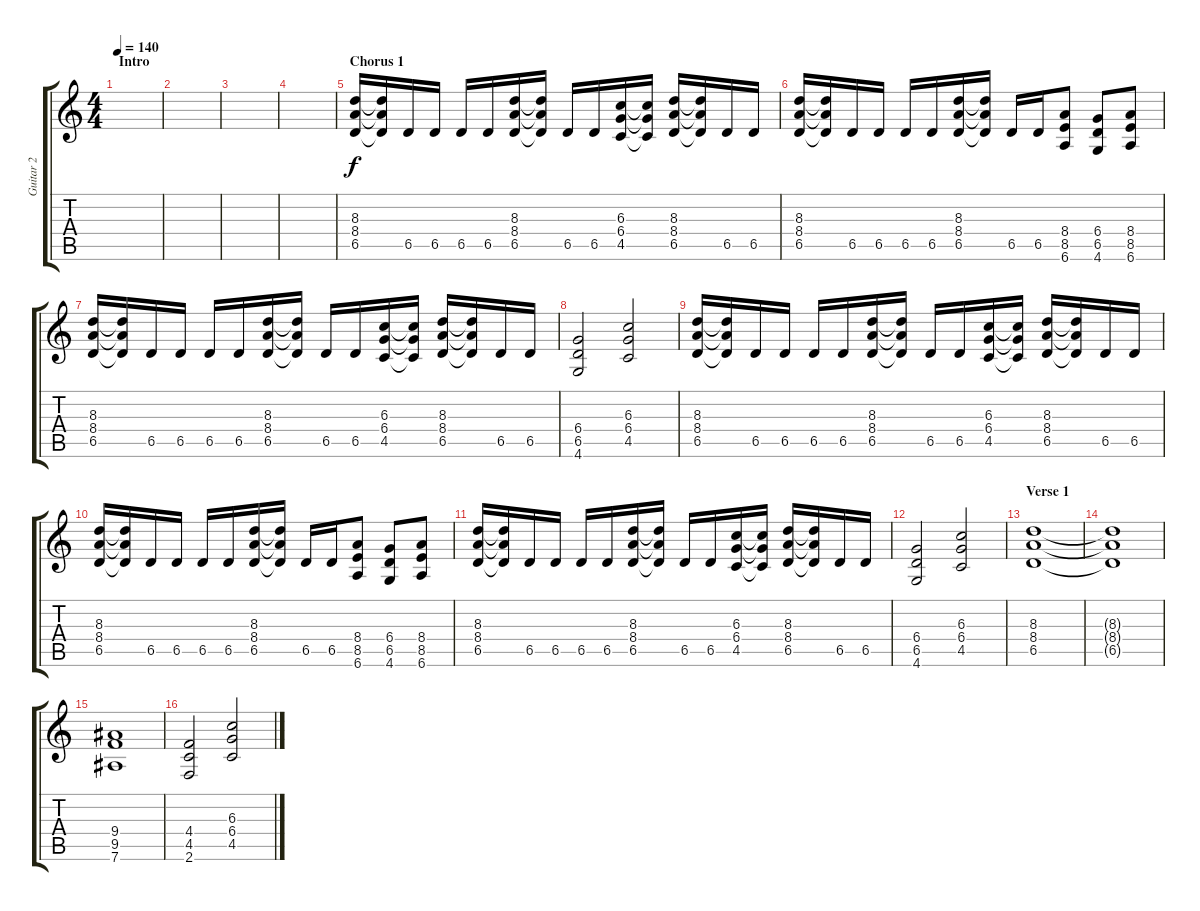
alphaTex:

\track ("Guitar 2" "Guitar 2") {instrument distortionguitar}
\staff {score tabs}
\tuning (Eb4 Bb3 Gb3 Db3 Ab2 Eb2) {hide}
\ts (4 4)
\section ("" "Intro")
\tempo 140
\clef g2
\ks c
|
|
|
|
\section ("" "Chorus 1")
(8.3 8.4 6.5).16 (8.3{t} 8.4{t} 6.5{t}).16 6.5.16 6.5.16 6.5.16 6.5.16 (8.3 8.4 6.5).16 (8.3{t} 8.4{t} 6.5{t}).16 6.5.16 6.5.16 (6.3 6.4 4.5).16 (6.3{t} 6.4{t} 4.5{t}).16 (8.3 8.4 6.5).16 (8.3{t} 8.4{t} 6.5{t}).16 6.5.16 6.5.16 |
(8.3 8.4 6.5).16 (8.3{t} 8.4{t} 6.5{t}).16 6.5.16 6.5.16 6.5.16 6.5.16 (8.3 8.4 6.5).16 (8.3{t} 8.4{t} 6.5{t}).16 6.5.16 6.5.16 (8.4 8.5 6.6).8 (6.4 6.5 4.6).8 (8.4 8.5 6.6).8 |
(8.3 8.4 6.5).16 (8.3{t} 8.4{t} 6.5{t}).16 6.5.16 6.5.16 6.5.16 6.5.16 (8.3 8.4 6.5).16 (8.3{t} 8.4{t} 6.5{t}).16 6.5.16 6.5.16 (6.3 6.4 4.5).16 (6.3{t} 6.4{t} 4.5{t}).16 (8.3 8.4 6.5).16 (8.3{t} 8.4{t} 6.5{t}).16 6.5.16 6.5.16 |
(6.4 6.5 4.6).2 (6.3 6.4 4.5).2 |
(8.3 8.4 6.5).16 (8.3{t} 8.4{t} 6.5{t}).16 6.5.16 6.5.16 6.5.16 6.5.16 (8.3 8.4 6.5).16 (8.3{t} 8.4{t} 6.5{t}).16 6.5.16 6.5.16 (6.3 6.4 4.5).16 (6.3{t} 6.4{t} 4.5{t}).16 (8.3 8.4 6.5).16 (8.3{t} 8.4{t} 6.5{t}).16 6.5.16 6.5.16 |
(8.3 8.4 6.5).16 (8.3{t} 8.4{t} 6.5{t}).16 6.5.16 6.5.16 6.5.16 6.5.16 (8.3 8.4 6.5).16 (8.3{t} 8.4{t} 6.5{t}).16 6.5.16 6.5.16 (8.4 8.5 6.6).8 (6.4 6.5 4.6).8 (8.4 8.5 6.6).8 |
(8.3 8.4 6.5).16 (8.3{t} 8.4{t} 6.5{t}).16 6.5.16 6.5.16 6.5.16 6.5.16 (8.3 8.4 6.5).16 (8.3{t} 8.4{t} 6.5{t}).16 6.5.16 6.5.16 (6.3 6.4 4.5).16 (6.3{t} 6.4{t} 4.5{t}).16 (8.3 8.4 6.5).16 (8.3{t} 8.4{t} 6.5{t}).16 6.5.16 6.5.16 |
(6.4 6.5 4.6).2 (6.3 6.4 4.5).2 |
\section ("" "Verse 1")
(8.3 8.4 6.5).1 |
(8.3{t} 8.4{t} 6.5{t}).1 |
(9.4 9.5 7.6).1 |
(4.4 4.5 2.6).2 (6.3 6.4 4.5).2
